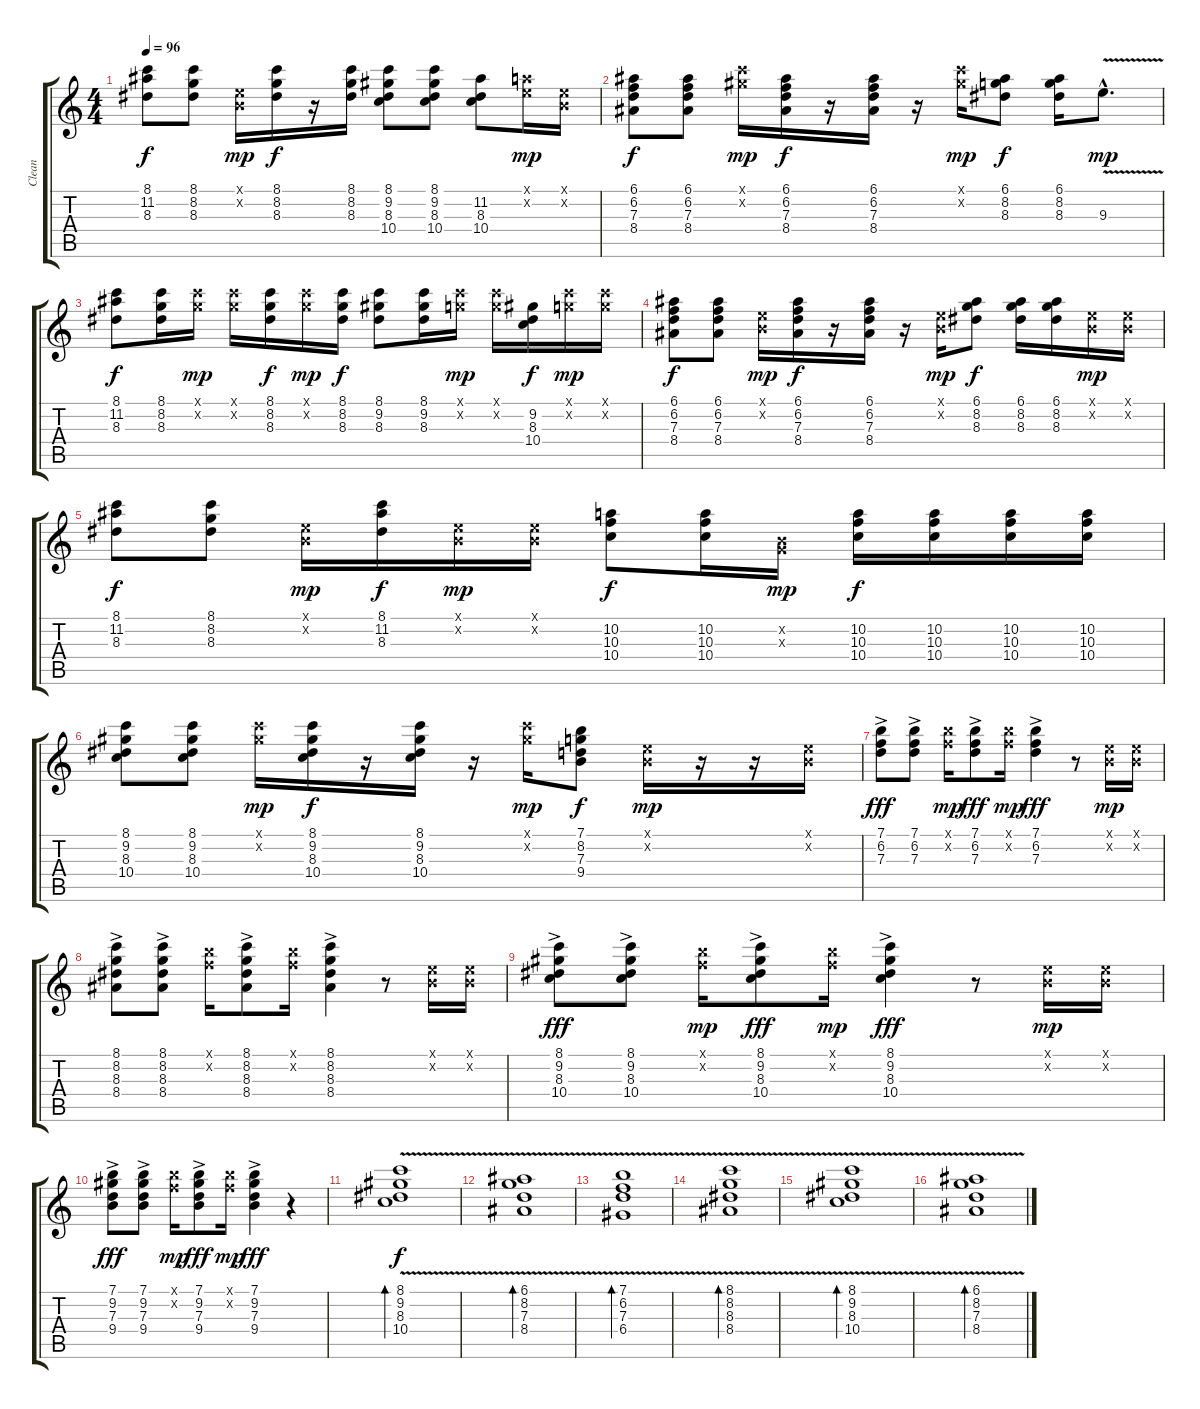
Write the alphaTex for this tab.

\track ("Clean" "Clean") {instrument electricguitarjazz}
\staff {score tabs}
\tuning (E4 B3 G3 D3 A2 E2) {hide}
\ts (4 4)
\tempo 96
\clef g2
\ks c
(8.1 11.2 8.3).8{dy f} (8.1 8.2 8.3).8 (0.1{x} 0.2{x}).16{dy mp} (8.1 8.2 8.3).16{dy f} r.16 (8.1 8.2 8.3).16 (8.1 9.2 8.3 10.4).8 (8.1 9.2 8.3 10.4).8 (11.2 8.3 10.4).8 (0.1{x} 10.2{x}).16{dy mp} (0.1{x} 0.2{x}).16 |
(6.1 6.2 7.3 8.4).8{dy f} (6.1 6.2 7.3 8.4).8 (8.1{x} 9.2{x}).16{dy mp} (6.1 6.2 7.3 8.4).16{dy f} r.16 (6.1 6.2 7.3 8.4).16 r.16 (8.1{x} 9.2{x}).16{dy mp} (6.1 8.2 8.3).8{dy f} (6.1 8.2 8.3).16 9.3{v hac}.8{d dy mp} |
(8.1 11.2 8.3).8{dy f} (8.1 8.2 8.3).16 (8.1{x} 8.2{x}).16{dy mp} (8.1{x} 8.2{x}).16 (8.1 8.2 8.3).16{dy f} (8.1{x} 8.2{x}).16{dy mp} (8.1 8.2 8.3).16{dy f} (8.1 9.2 8.3).8 (8.1 9.2 8.3).16 (8.1{x} 8.2{x}).16{dy mp} (8.1{x} 8.2{x}).16 (9.2 8.3 10.4).16{dy f} (8.1{x} 8.2{x}).16{dy mp} (8.1{x} 8.2{x}).16 |
(6.1 6.2 7.3 8.4).8{dy f} (6.1 6.2 7.3 8.4).8 (0.1{x} 0.2{x}).16{dy mp} (6.1 6.2 7.3 8.4).16{dy f} r.16 (6.1 6.2 7.3 8.4).16 r.16 (0.1{x} 0.2{x}).16{dy mp} (6.1 8.2 8.3).8{dy f} (6.1 8.2 8.3).16 (6.1 8.2 8.3).16 (0.1{x} 0.2{x}).16{dy mp} (0.1{x} 0.2{x}).16 |
(8.1 11.2 8.3).8{dy f} (8.1 8.2 8.3).8 (0.1{x} 0.2{x}).16{dy mp} (8.1 11.2 8.3).16{dy f} (0.1{x} 0.2{x}).16{dy mp} (0.1{x} 0.2{x}).16 (10.2 10.3 10.4).8{dy f} (10.2 10.3 10.4).16 (0.2{x} 0.3{x}).16{dy mp} (10.2 10.3 10.4).16{dy f} (10.2 10.3 10.4).16 (10.2 10.3 10.4).16 (10.2 10.3 10.4).16 |
(8.1 9.2 8.3 10.4).8 (8.1 9.2 8.3 10.4).8 (8.1{x} 9.2{x}).16{dy mp} (8.1 9.2 8.3 10.4).16{dy f} r.16 (8.1 9.2 8.3 10.4).16 r.16 (8.1{x} 9.2{x}).16{dy mp} (7.1 8.2 7.3 9.4).8{dy f} (0.1{x} 0.2{x}).16{dy mp} r.16 r.16 (0.1{x} 0.2{x}).16 |
(7.1{ac} 6.2{ac} 7.3).8{dy fff} (7.1{ac} 6.2{ac} 7.3).8 (7.1{x} 6.2{x}).16{dy mp} (7.1{ac} 6.2{ac} 7.3).8{dy fff} (7.1{x} 6.2{x}).16{dy mp} (7.1{ac} 6.2{ac} 7.3).4{dy fff} r.8 (0.1{x} 0.2{x}).16{dy mp} (0.1{x} 0.2{x}).16 |
(8.1{ac} 8.2{ac} 8.3 8.4).8 (8.1{ac} 8.2{ac} 8.3 8.4).8 (7.1{x} 6.2{x}).16 (8.1{ac} 8.2{ac} 8.3 8.4).8 (7.1{x} 6.2{x}).16 (8.1{ac} 8.2{ac} 8.3 8.4).4 r.8 (0.1{x} 0.2{x}).16 (0.1{x} 0.2{x}).16 |
(8.1{ac} 9.2{ac} 8.3 10.4).8{dy fff} (8.1{ac} 9.2{ac} 8.3 10.4).8 (7.1{x} 6.2{x}).16{dy mp} (8.1{ac} 9.2{ac} 8.3 10.4).8{dy fff} (7.1{x} 6.2{x}).16{dy mp} (8.1{ac} 9.2{ac} 8.3 10.4).4{dy fff} r.8 (0.1{x} 0.2{x}).16{dy mp} (0.1{x} 0.2{x}).16 |
(7.1{ac} 9.2{ac} 7.3 9.4).8{dy fff} (7.1{ac} 9.2{ac} 7.3 9.4).8 (7.1{x} 6.2{x}).16{dy mp} (7.1{ac} 9.2{ac} 7.3 9.4).8{dy fff} (7.1{x} 6.2{x}).16{dy mp} (7.1{ac} 9.2{ac} 7.3 9.4).4{dy fff} r.4 |
(8.1{v} 9.2{v} 8.3{v} 10.4).1{bd 60 dy f} |
(6.1{v} 8.2{v} 7.3{v} 8.4).1{bd 60} |
(7.1{v} 6.2{v} 7.3{v} 6.4).1{bd 60} |
(8.1{v} 8.2{v} 8.3{v} 8.4).1{bd 60} |
(8.1{v} 9.2{v} 8.3{v} 10.4).1{bd 60} |
(6.1{v} 8.2{v} 7.3{v} 8.4).1{bd 60}
